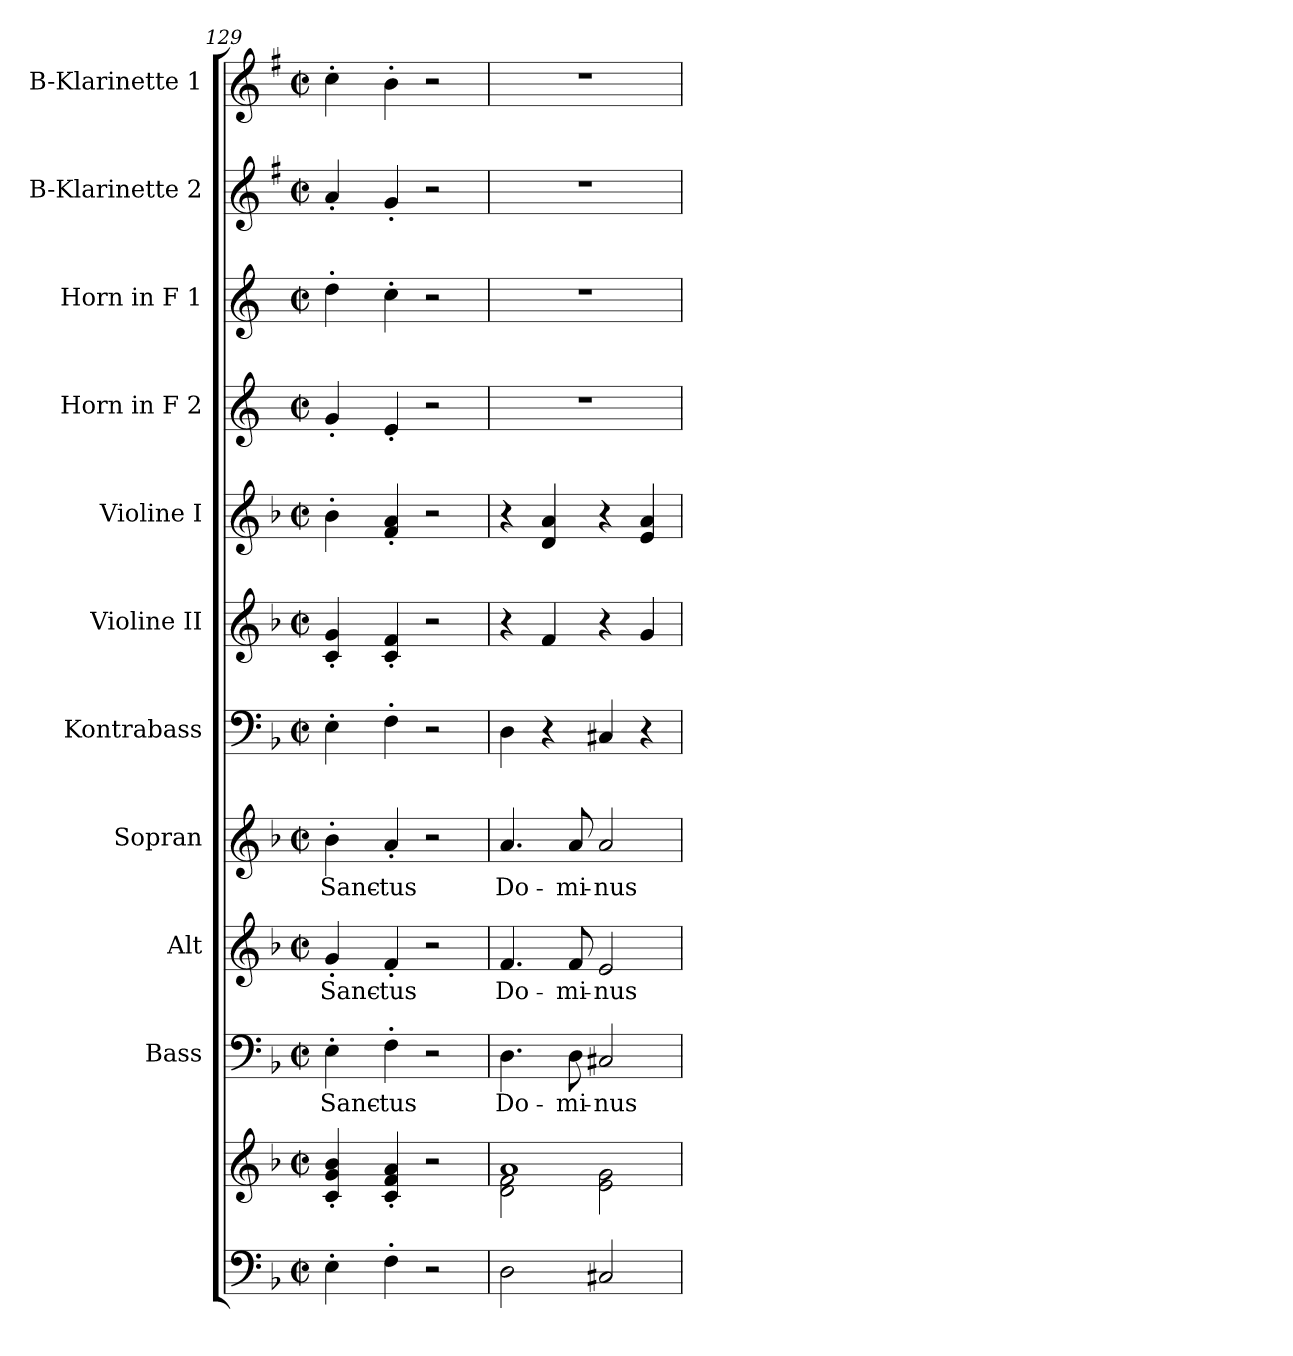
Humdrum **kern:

**kern	**kern	**kern	**text	**kern	**text	**kern	**text	**kern	**kern	**kern	**kern	**kern	**kern	**kern
*part11	*part11	*part10	*part10	*part9	*part9	*part8	*part8	*part7	*part6	*part5	*part4	*part3	*part2	*part1
*staff12	*staff11	*staff10	*staff10	*staff9	*staff9	*staff8	*staff8	*staff7	*staff6	*staff5	*staff4	*staff3	*staff2	*staff1
*	*	*I"Bass	*	*I"Alt	*	*I"Sopran	*	*I"Kontrabass	*I"Violine II	*I"Violine I	*I"Horn in F 2	*I"Horn in F 1	*I"B-Klarinette 2	*I"B-Klarinette 1
*	*	*I'B.	*	*I'A.	*	*I'S.	*	*I'Kb.	*I'Vl. II	*I'Vl. I	*	*	*I'B Kl. 2	*I'B Kl. 1
*clefF4	*clefG2	*clefF4	*	*clefG2	*	*clefG2	*	*clefF4	*clefG2	*clefG2	*clefG2	*clefG2	*clefG2	*clefG2
*	*	*	*	*	*	*	*	*ITrd7c12	*	*	*ITrd4c7	*ITrd4c7	*ITrd1c2	*ITrd1c2
*k[b-]	*k[b-]	*k[b-]	*	*k[b-]	*	*k[b-]	*	*k[b-]	*k[b-]	*k[b-]	*k[b-]	*k[b-]	*k[b-]	*k[b-]
*F:	*F:	*F:	*	*F:	*	*F:	*	*F:	*F:	*F:	*F:	*F:	*F:	*F:
*M2/2	*M2/2	*M2/2	*	*M2/2	*	*M2/2	*	*M2/2	*M2/2	*M2/2	*M2/2	*M2/2	*M2/2	*M2/2
*met(c|)	*met(c|)	*met(c|)	*	*met(c|)	*	*met(c|)	*	*met(c|)	*met(c|)	*met(c|)	*met(c|)	*met(c|)	*met(c|)	*met(c|)
=129	=129	=129	=129	=129	=129	=129	=129	=129	=129	=129	=129	=129	=129	=129
!	!	!	!LO:LY:b	!	!LO:LY:b	!	!LO:LY:b	!	!	!	!	!	!	!
4E'>\	4c/'< 4g/'< 4b-/'<	4E'>\	Sanc-	4g'</	Sanc-	4b-'>\	Sanc-	4EE'>\	4c/'< 4g/'<	4b-'>\	4c'</	4g'>\	4g'</	4b-'>\
!	!	!	!LO:LY:b	!	!LO:LY:b	!	!LO:LY:b	!	!	!	!	!	!	!
4F'>\	4c/'< 4f/'< 4a/'<	4F'>\	-tus	4f'</	-tus	4a'</	-tus	4FF'>\	4c/'< 4f/'<	4f/'< 4a/'<	4A'</	4f'>\	4f'</	4a'>\
2r	2r	2r	.	2r	.	2r	.	2r	2r	2r	2r	2r	2r	2r
=130	=130	=130	=130	=130	=130	=130	=130	=130	=130	=130	=130	=130	=130	=130
*	*^	*	*	*	*	*	*	*	*	*	*	*	*	*
!	!	!	!	!LO:LY:b	!	!LO:LY:b	!	!LO:LY:b	!	!	!	!	!	!	!
2D\	1a	2d\ 2f\	4.D\	Do-	4.f/	Do-	4.a/	Do-	4DD\	4r	4r	1r	1r	1r	1r
.	.	.	.	.	.	.	.	.	4r	4f/	4d/ 4a/	.	.	.	.
!	!	!	!	!LO:LY:b	!	!LO:LY:b	!	!LO:LY:b	!	!	!	!	!	!	!
.	.	.	8D\	-mi-	8f/	-mi-	8a/	-mi-	.	.	.	.	.	.	.
!	!	!	!	!LO:LY:b	!	!LO:LY:b	!	!LO:LY:b	!	!	!	!	!	!	!
2C#X/	.	2e\ 2g\	2C#X/	-nus	2e/	-nus	2a/	-nus	4CC#X/	4r	4r	.	.	.	.
.	.	.	.	.	.	.	.	.	4r	4g/	4e/ 4a/	.	.	.	.
*	*v	*v	*	*	*	*	*	*	*	*	*	*	*	*	*
=	=	=	=	=	=	=	=	=	=	=	=	=	=	=
*-	*-	*-	*-	*-	*-	*-	*-	*-	*-	*-	*-	*-	*-	*-
